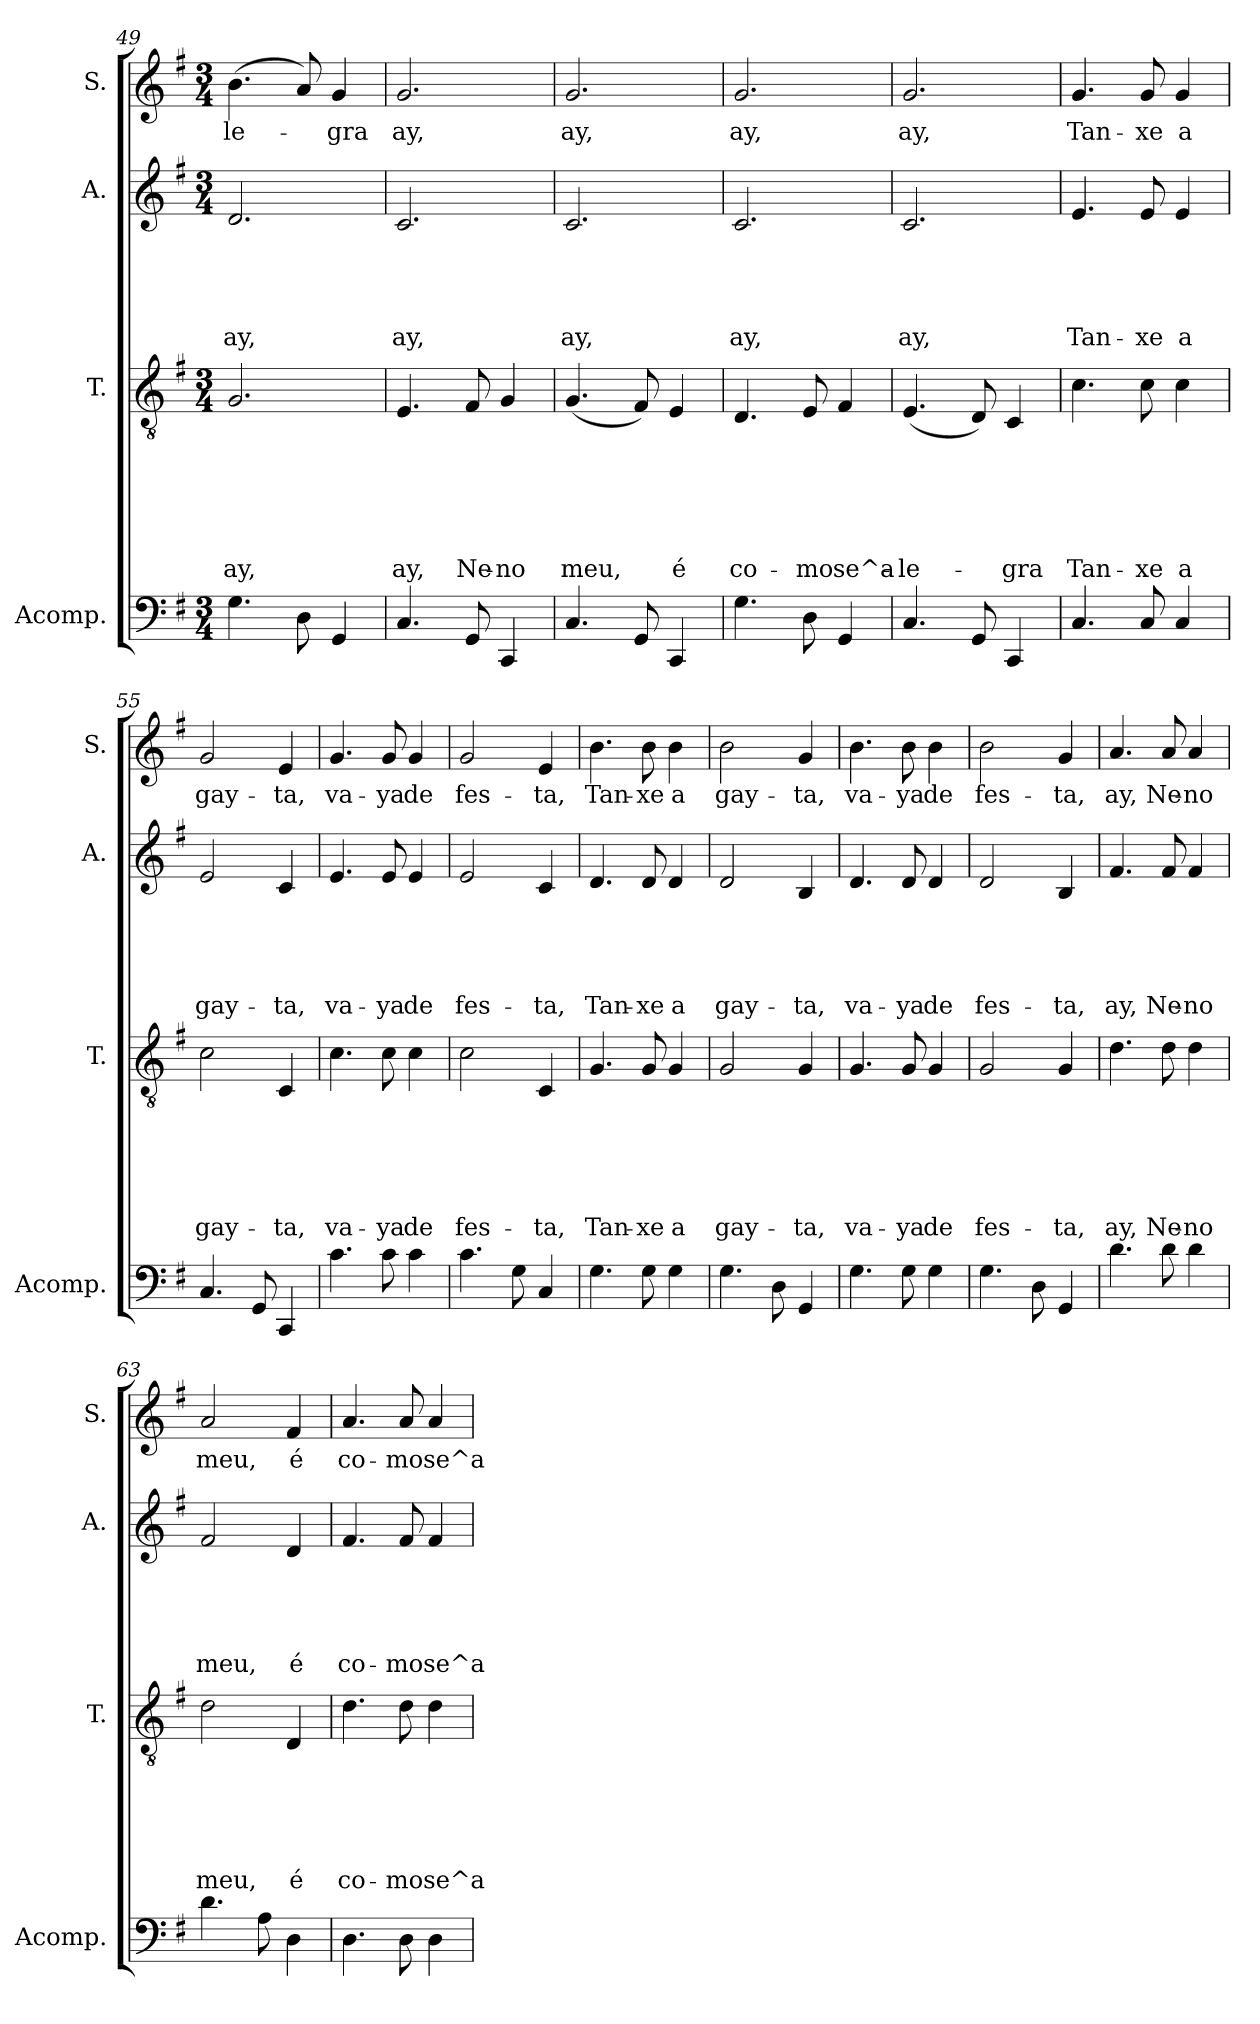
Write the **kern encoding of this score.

**kern	**kern	**text	**text	**text	**text	**text	**text	**kern	**text	**text	**text	**text	**text	**kern	**text
*part4	*part3	*part3	*part3	*part3	*part3	*part3	*part3	*part2	*part2	*part2	*part2	*part2	*part2	*part1	*part1
*staff4	*staff3	*staff3	*staff3	*staff3	*staff3	*staff3	*staff3	*staff2	*staff2	*staff2	*staff2	*staff2	*staff2	*staff1	*staff1
*I"Acomp.	*I"T.	*	*	*	*	*	*	*I"A.	*	*	*	*	*	*I"S.	*
*I'Acomp.	*I'T.	*	*	*	*	*	*	*I'A.	*	*	*	*	*	*I'S.	*
*clefF4	*clefGv2	*	*	*	*	*	*	*clefG2	*	*	*	*	*	*clefG2	*
*k[f#]	*k[f#]	*	*	*	*	*	*	*k[f#]	*	*	*	*	*	*k[f#]	*
*G:	*G:	*	*	*	*	*	*	*G:	*	*	*	*	*	*G:	*
*M3/4	*M3/4	*	*	*	*	*	*	*M3/4	*	*	*	*	*	*M3/4	*
=49	=49	=49	=49	=49	=49	=49	=49	=49	=49	=49	=49	=49	=49	=49	=49
!	!	!	!	!	!	!	!LO:LY:b	!	!	!	!	!	!LO:LY:b	!	!LO:LY:b
4.G\	2.G/	.	.	.	.	.	ay,	2.d/	.	.	.	.	ay,	(>4.b\	-le-
8D\	.	.	.	.	.	.	.	.	.	.	.	.	.	8a/)	.
!	!	!	!	!	!	!	!	!	!	!	!	!	!	!	!LO:LY:b
4GG/	.	.	.	.	.	.	.	.	.	.	.	.	.	4g/	-gra
=50	=50	=50	=50	=50	=50	=50	=50	=50	=50	=50	=50	=50	=50	=50	=50
!	!	!	!	!	!	!	!LO:LY:b	!	!	!	!	!	!LO:LY:b	!	!LO:LY:b
4.C/	4.E/	.	.	.	.	.	ay,	2.c/	.	.	.	.	ay,	2.g/	ay,
!	!	!	!	!	!	!	!LO:LY:b	!	!	!	!	!	!	!	!
8GG/	8F#/	.	.	.	.	.	Ne-	.	.	.	.	.	.	.	.
!	!	!	!	!	!	!	!LO:LY:b	!	!	!	!	!	!	!	!
4CC/	4G/	.	.	.	.	.	-no	.	.	.	.	.	.	.	.
=51	=51	=51	=51	=51	=51	=51	=51	=51	=51	=51	=51	=51	=51	=51	=51
!	!	!	!	!	!	!	!LO:LY:b	!	!	!	!	!	!LO:LY:b	!	!LO:LY:b
4.C/	(>4.G/	.	.	.	.	.	meu,	2.c/	.	.	.	.	ay,	2.g/	ay,
8GG/	8F#/)	.	.	.	.	.	.	.	.	.	.	.	.	.	.
!	!	!	!	!	!	!	!LO:LY:b	!	!	!	!	!	!	!	!
4CC/	4E/	.	.	.	.	.	é	.	.	.	.	.	.	.	.
=52	=52	=52	=52	=52	=52	=52	=52	=52	=52	=52	=52	=52	=52	=52	=52
!	!	!	!	!	!	!	!LO:LY:b	!	!	!	!	!	!LO:LY:b	!	!LO:LY:b
4.G\	4.D/	.	.	.	.	.	co-	2.c/	.	.	.	.	ay,	2.g/	ay,
!	!	!	!	!	!	!	!LO:LY:b	!	!	!	!	!	!	!	!
8D\	8E/	.	.	.	.	.	-mo	.	.	.	.	.	.	.	.
!	!	!	!	!	!	!	!LO:LY:b	!	!	!	!	!	!	!	!
4GG/	4F#/	.	.	.	.	.	se^a-	.	.	.	.	.	.	.	.
=53	=53	=53	=53	=53	=53	=53	=53	=53	=53	=53	=53	=53	=53	=53	=53
!	!	!	!	!	!	!	!LO:LY:b	!	!	!	!	!	!LO:LY:b	!	!LO:LY:b
4.C/	(>4.E/	.	.	.	.	.	-le-	2.c/	.	.	.	.	ay,	2.g/	ay,
8GG/	8D/)	.	.	.	.	.	.	.	.	.	.	.	.	.	.
!	!	!	!	!	!	!	!LO:LY:b	!	!	!	!	!	!	!	!
4CC/	4C/	.	.	.	.	.	-gra	.	.	.	.	.	.	.	.
=54	=54	=54	=54	=54	=54	=54	=54	=54	=54	=54	=54	=54	=54	=54	=54
!	!	!	!	!	!	!	!LO:LY:b	!	!	!	!	!	!LO:LY:b	!	!LO:LY:b
4.C/	4.c\	.	.	.	.	.	Tan-	4.e/	.	.	.	.	Tan-	4.g/	Tan-
!	!	!	!	!	!	!	!LO:LY:b	!	!	!	!	!	!LO:LY:b	!	!LO:LY:b
8C/	8c\	.	.	.	.	.	-xe	8e/	.	.	.	.	-xe	8g/	-xe
!	!	!	!	!	!	!	!LO:LY:b	!	!	!	!	!	!LO:LY:b	!	!LO:LY:b
4C/	4c\	.	.	.	.	.	a	4e/	.	.	.	.	a	4g/	a
!!LO:LB:g=z
=55	=55	=55	=55	=55	=55	=55	=55	=55	=55	=55	=55	=55	=55	=55	=55
!	!	!	!	!	!	!	!LO:LY:b	!	!	!	!	!	!LO:LY:b	!	!LO:LY:b
4.C/	2c\	.	.	.	.	.	gay-	2e/	.	.	.	.	gay-	2g/	gay-
8GG/	.	.	.	.	.	.	.	.	.	.	.	.	.	.	.
!	!	!	!	!	!	!	!LO:LY:b	!	!	!	!	!	!LO:LY:b	!	!LO:LY:b
4CC/	4C/	.	.	.	.	.	-ta,	4c/	.	.	.	.	-ta,	4e/	-ta,
=56	=56	=56	=56	=56	=56	=56	=56	=56	=56	=56	=56	=56	=56	=56	=56
!	!	!	!	!	!	!	!LO:LY:b	!	!	!	!	!	!LO:LY:b	!	!LO:LY:b
4.c\	4.c\	.	.	.	.	.	va-	4.e/	.	.	.	.	va-	4.g/	va-
!	!	!	!	!	!	!	!LO:LY:b	!	!	!	!	!	!LO:LY:b	!	!LO:LY:b
8c\	8c\	.	.	.	.	.	-ya	8e/	.	.	.	.	-ya	8g/	-ya
!	!	!	!	!	!	!	!LO:LY:b	!	!	!	!	!	!LO:LY:b	!	!LO:LY:b
4c\	4c\	.	.	.	.	.	de	4e/	.	.	.	.	de	4g/	de
=57	=57	=57	=57	=57	=57	=57	=57	=57	=57	=57	=57	=57	=57	=57	=57
!	!	!	!	!	!	!	!LO:LY:b	!	!	!	!	!	!LO:LY:b	!	!LO:LY:b
4.c\	2c\	.	.	.	.	.	fes-	2e/	.	.	.	.	fes-	2g/	fes-
8G\	.	.	.	.	.	.	.	.	.	.	.	.	.	.	.
!	!	!	!	!	!	!	!LO:LY:b	!	!	!	!	!	!LO:LY:b	!	!LO:LY:b
4C/	4C/	.	.	.	.	.	-ta,	4c/	.	.	.	.	-ta,	4e/	-ta,
=58	=58	=58	=58	=58	=58	=58	=58	=58	=58	=58	=58	=58	=58	=58	=58
!	!	!	!	!	!	!	!LO:LY:b	!	!	!	!	!	!LO:LY:b	!	!LO:LY:b
4.G\	4.G/	.	.	.	.	.	Tan-	4.d/	.	.	.	.	Tan-	4.b\	Tan-
!	!	!	!	!	!	!	!LO:LY:b	!	!	!	!	!	!LO:LY:b	!	!LO:LY:b
8G\	8G/	.	.	.	.	.	-xe	8d/	.	.	.	.	-xe	8b\	-xe
!	!	!	!	!	!	!	!LO:LY:b	!	!	!	!	!	!LO:LY:b	!	!LO:LY:b
4G\	4G/	.	.	.	.	.	a	4d/	.	.	.	.	a	4b\	a
=59	=59	=59	=59	=59	=59	=59	=59	=59	=59	=59	=59	=59	=59	=59	=59
!	!	!	!	!	!	!	!LO:LY:b	!	!	!	!	!	!LO:LY:b	!	!LO:LY:b
4.G\	2G/	.	.	.	.	.	gay-	2d/	.	.	.	.	gay-	2b\	gay-
8D\	.	.	.	.	.	.	.	.	.	.	.	.	.	.	.
!	!	!	!	!	!	!	!LO:LY:b	!	!	!	!	!	!LO:LY:b	!	!LO:LY:b
4GG/	4G/	.	.	.	.	.	-ta,	4B/	.	.	.	.	-ta,	4g/	-ta,
=60	=60	=60	=60	=60	=60	=60	=60	=60	=60	=60	=60	=60	=60	=60	=60
!	!	!	!	!	!	!	!LO:LY:b	!	!	!	!	!	!LO:LY:b	!	!LO:LY:b
4.G\	4.G/	.	.	.	.	.	va-	4.d/	.	.	.	.	va-	4.b\	va-
!	!	!	!	!	!	!	!LO:LY:b	!	!	!	!	!	!LO:LY:b	!	!LO:LY:b
8G\	8G/	.	.	.	.	.	-ya	8d/	.	.	.	.	-ya	8b\	-ya
!	!	!	!	!	!	!	!LO:LY:b	!	!	!	!	!	!LO:LY:b	!	!LO:LY:b
4G\	4G/	.	.	.	.	.	de	4d/	.	.	.	.	de	4b\	de
=61	=61	=61	=61	=61	=61	=61	=61	=61	=61	=61	=61	=61	=61	=61	=61
!	!	!	!	!	!	!	!LO:LY:b	!	!	!	!	!	!LO:LY:b	!	!LO:LY:b
4.G\	2G/	.	.	.	.	.	fes-	2d/	.	.	.	.	fes-	2b\	fes-
8D\	.	.	.	.	.	.	.	.	.	.	.	.	.	.	.
!	!	!	!	!	!	!	!LO:LY:b	!	!	!	!	!	!LO:LY:b	!	!LO:LY:b
4GG/	4G/	.	.	.	.	.	-ta,	4B/	.	.	.	.	-ta,	4g/	-ta,
!!LO:LB:g=z
=62	=62	=62	=62	=62	=62	=62	=62	=62	=62	=62	=62	=62	=62	=62	=62
!	!	!	!	!	!	!	!LO:LY:b	!	!	!	!	!	!LO:LY:b	!	!LO:LY:b
4.d\	4.d\	.	.	.	.	.	ay,	4.f#/	.	.	.	.	ay,	4.a/	ay,
!	!	!	!	!	!	!	!LO:LY:b	!	!	!	!	!	!LO:LY:b	!	!LO:LY:b
8d\	8d\	.	.	.	.	.	Ne-	8f#/	.	.	.	.	Ne-	8a/	Ne-
!	!	!	!	!	!	!	!LO:LY:b	!	!	!	!	!	!LO:LY:b	!	!LO:LY:b
4d\	4d\	.	.	.	.	.	-no	4f#/	.	.	.	.	-no	4a/	-no
=63	=63	=63	=63	=63	=63	=63	=63	=63	=63	=63	=63	=63	=63	=63	=63
!	!	!	!	!	!	!	!LO:LY:b	!	!	!	!	!	!LO:LY:b	!	!LO:LY:b
4.d\	2d\	.	.	.	.	.	meu,	2f#/	.	.	.	.	meu,	2a/	meu,
8A\	.	.	.	.	.	.	.	.	.	.	.	.	.	.	.
!	!	!	!	!	!	!	!LO:LY:b	!	!	!	!	!	!LO:LY:b	!	!LO:LY:b
4D\	4D/	.	.	.	.	.	é	4d/	.	.	.	.	é	4f#/	é
=64	=64	=64	=64	=64	=64	=64	=64	=64	=64	=64	=64	=64	=64	=64	=64
!	!	!	!	!	!	!	!LO:LY:b	!	!	!	!	!	!LO:LY:b	!	!LO:LY:b
4.D\	4.d\	.	.	.	.	.	co-	4.f#/	.	.	.	.	co-	4.a/	co-
!	!	!	!	!	!	!	!LO:LY:b	!	!	!	!	!	!LO:LY:b	!	!LO:LY:b
8D\	8d\	.	.	.	.	.	-mo	8f#/	.	.	.	.	-mo	8a/	-mo
!	!	!	!	!	!	!	!LO:LY:b	!	!	!	!	!	!LO:LY:b	!	!LO:LY:b
4D\	4d\	.	.	.	.	.	se^a-	4f#/	.	.	.	.	se^a-	4a/	se^a-
=	=	=	=	=	=	=	=	=	=	=	=	=	=	=	=
*-	*-	*-	*-	*-	*-	*-	*-	*-	*-	*-	*-	*-	*-	*-	*-
